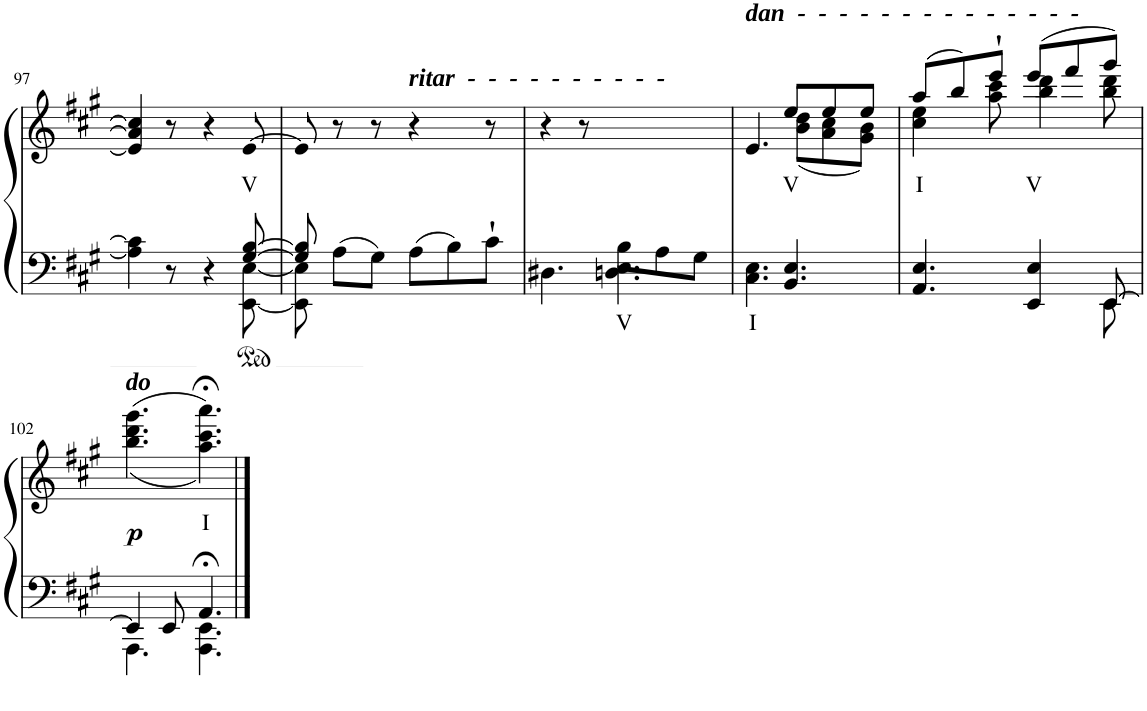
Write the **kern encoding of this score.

**kern	**text	**kern	**text	**dynam
*part1	*part1	*part1	*part1	*part1
*staff2	*staff2	*staff1	*staff1	*staff1/2
*I"Piano	*	*	*	*
*I'Pno	*	*	*	*
!!LO:PB:g=z
*clefF4	*	*clefG2	*	*
*k[f#c#g#]	*	*k[f#c#g#]	*	*
*M6/8	*	*M6/8	*	*
=97	=97	=97	=97	=97
*^	*	*	*	*
8ryy	4A\] 4c#\]	.	4e/] 4a/] 4cc#/]	.	.
.	8r	.	8r	.	.
.	4r	.	4r	.	.
!	!	!	!	!LO:LY:b	!
[8G#/ [8B/	[<8EE\ [<8E\	.	[>8e	V	.
=98	=98	=98	=98	=98	=98
8G#/] 8B/]	8EE\] 8E\]	.	8e]	.	.
2ryy	8A\L	.	8r	.	.
.	8G#\J	.	8r	.	.
!	!	!	!LO:TX:a:Bi:t=ritar  -  -  -  -  -  -  -  -  -  -	!	!
.	8A\L	.	4r	.	.
.	8B\	.	.	.	.
8ryy	8c#'`\J	.	8r	.	.
=99	=99	=99	=99	=99	=99
4.ryy	4.D#X\	.	4r	.	.
.	.	.	8r	.	.
!	!	!LO:LY:b	!	!	!
8B\L	4.Dn\ 4.E\	V	4.ryy	.	.
8A\	.	.	.	.	.
8G#\J	.	.	.	.	.
*v	*v	*	*	*	*
=100	=100	=100	=100	=100
!	!	!LO:TX:a:Bi:t=dan  -  -  -  -  -  -  -  -  -  -  -  -  -  -	!	!
!	!LO:LY:b	!	!	!
*	*	*^	*	*
4.C#\ 4.E\	I	4.e/	4.ryy	.	.
!	!	!	!	!LO:LY:b	!
4.BB/ 4.E/	.	8ee/L	(8b\ 8dd\L	V	.
.	.	8ee/	8a\ 8cc#\	.	.
.	.	8ee/J	8g#\ 8b\J)	.	.
=101	=101	=101	=101	=101	=101
*^	*	*	*	*	*
!	!	!	!	!	!LO:LY:b	!
4.AA/ 4.E/	8ryy	.	(8aa/L	4cc#\ 4ee\	I	.
*v	*v	*	*	*	*	*
.	.	8bb/)	.	.	.
.	.	8eee`/J	8aa\ 8ccc#\	.	.
!	!	!	!	!LO:LY:b	!
4EE/ 4E/	.	(8eee/L	4bb\ 4ddd\	V	.
.	.	8fff#/	.	.	.
*^	*	*	*	*	*
[8EE/	8EE\	.	8ggg#/J)	8bb\ 8ddd\	.	.
!!LO:LB:g=z
=102	=102	=102	=102	=102	=102	=102
!	!	!	!LO:TX:a:Bi:t=do	!	!	!
!	!	!	!	!	!	!LO:DY:b
*	*	*	*v	*v	*	*
4EE/]	4.AAA\	.	(<(4.bb\ 4.ddd\ 4.ggg#\	.	p
8EE/	.	.	.	.	.
!	!	!	!	!LO:LY:b	!
4.AA;</	4.AAA\ 4.EE\	.	4.aa\;< 4.ccc#\;< 4.aaa\;<))	I	.
*v	*v	*	*	*	*
==	==	==	==	==
*-	*-	*-	*-	*-
